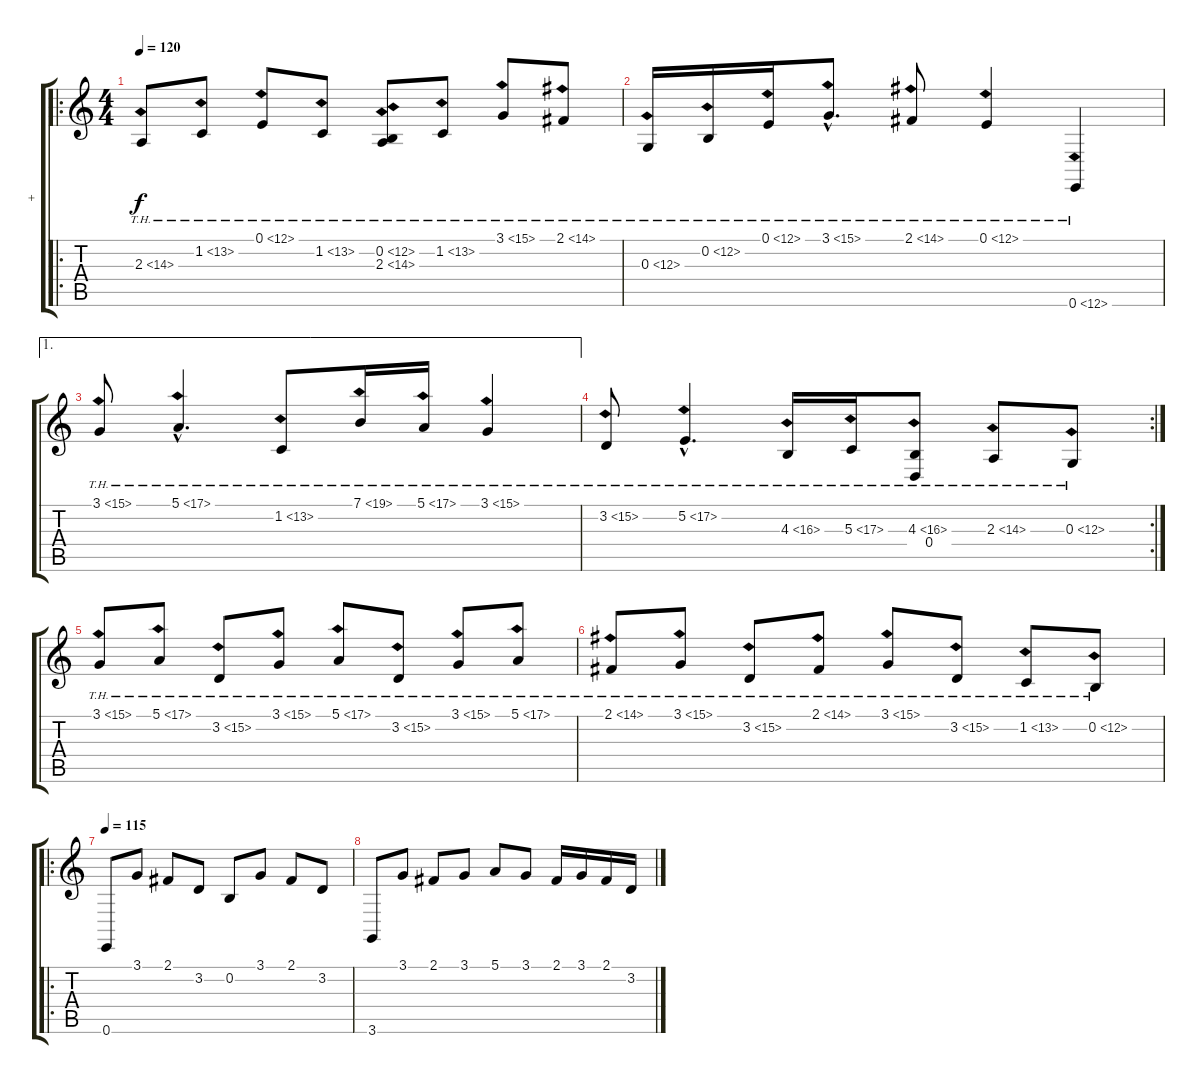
\track ("+" "+") {instrument orchestralharp}
\staff {score tabs}
\tuning (E4 B3 G3 D3 A2 E2) {hide}
\ro
\ts (4 4)
\tempo 120
\clef g2
\ks c
2.3{th 12}.8{dy f volume 10 balance 16 instrument acousticguitarnylon} 1.2{th 12}.8 0.1{th 12}.8 1.2{th 12}.8 (0.2{th 12} 2.3{th 12}).8 1.2{th 12}.8 3.1{th 12}.8 2.1{th 12}.8 |
0.3{th 12}.16 0.2{th 12}.16 0.1{th 12}.16 3.1{th 12 hac}.8{d} 2.1{th 12}.8 0.1{th 12}.4 0.6{th 12}.4 |
\ae 1
3.1{th 12}.8 5.1{th 12 hac}.4{d} 1.2{th 12}.8 7.1{th 12}.16 5.1{th 12}.16 3.1{th 12}.4 |
\rc 2
3.2{th 12}.8 5.2{th 12 hac}.4{d} 4.3{th 12}.16 5.3{th 12}.16 (4.3{th 12} 0.4).8 2.3{th 12}.8 0.3{th 12}.8 |
3.1{th 12}.8 5.1{th 12}.8 3.2{th 12}.8 3.1{th 12}.8 5.1{th 12}.8 3.2{th 12}.8 3.1{th 12}.8 5.1{th 12}.8 |
2.1{th 12}.8 3.1{th 12}.8 3.2{th 12}.8 2.1{th 12}.8 3.1{th 12}.8 3.2{th 12}.8 1.2{th 12}.8 0.2{th 12}.8 |
\ro
\tempo 115
0.6.8{balance 11 instrument orchestralharp} 3.1.8 2.1.8 3.2.8 0.2.8 3.1.8 2.1.8 3.2.8 |
3.6.8 3.1.8 2.1.8 3.1.8 5.1.8 3.1.8 2.1.16 3.1.16 2.1.16 3.2.16
